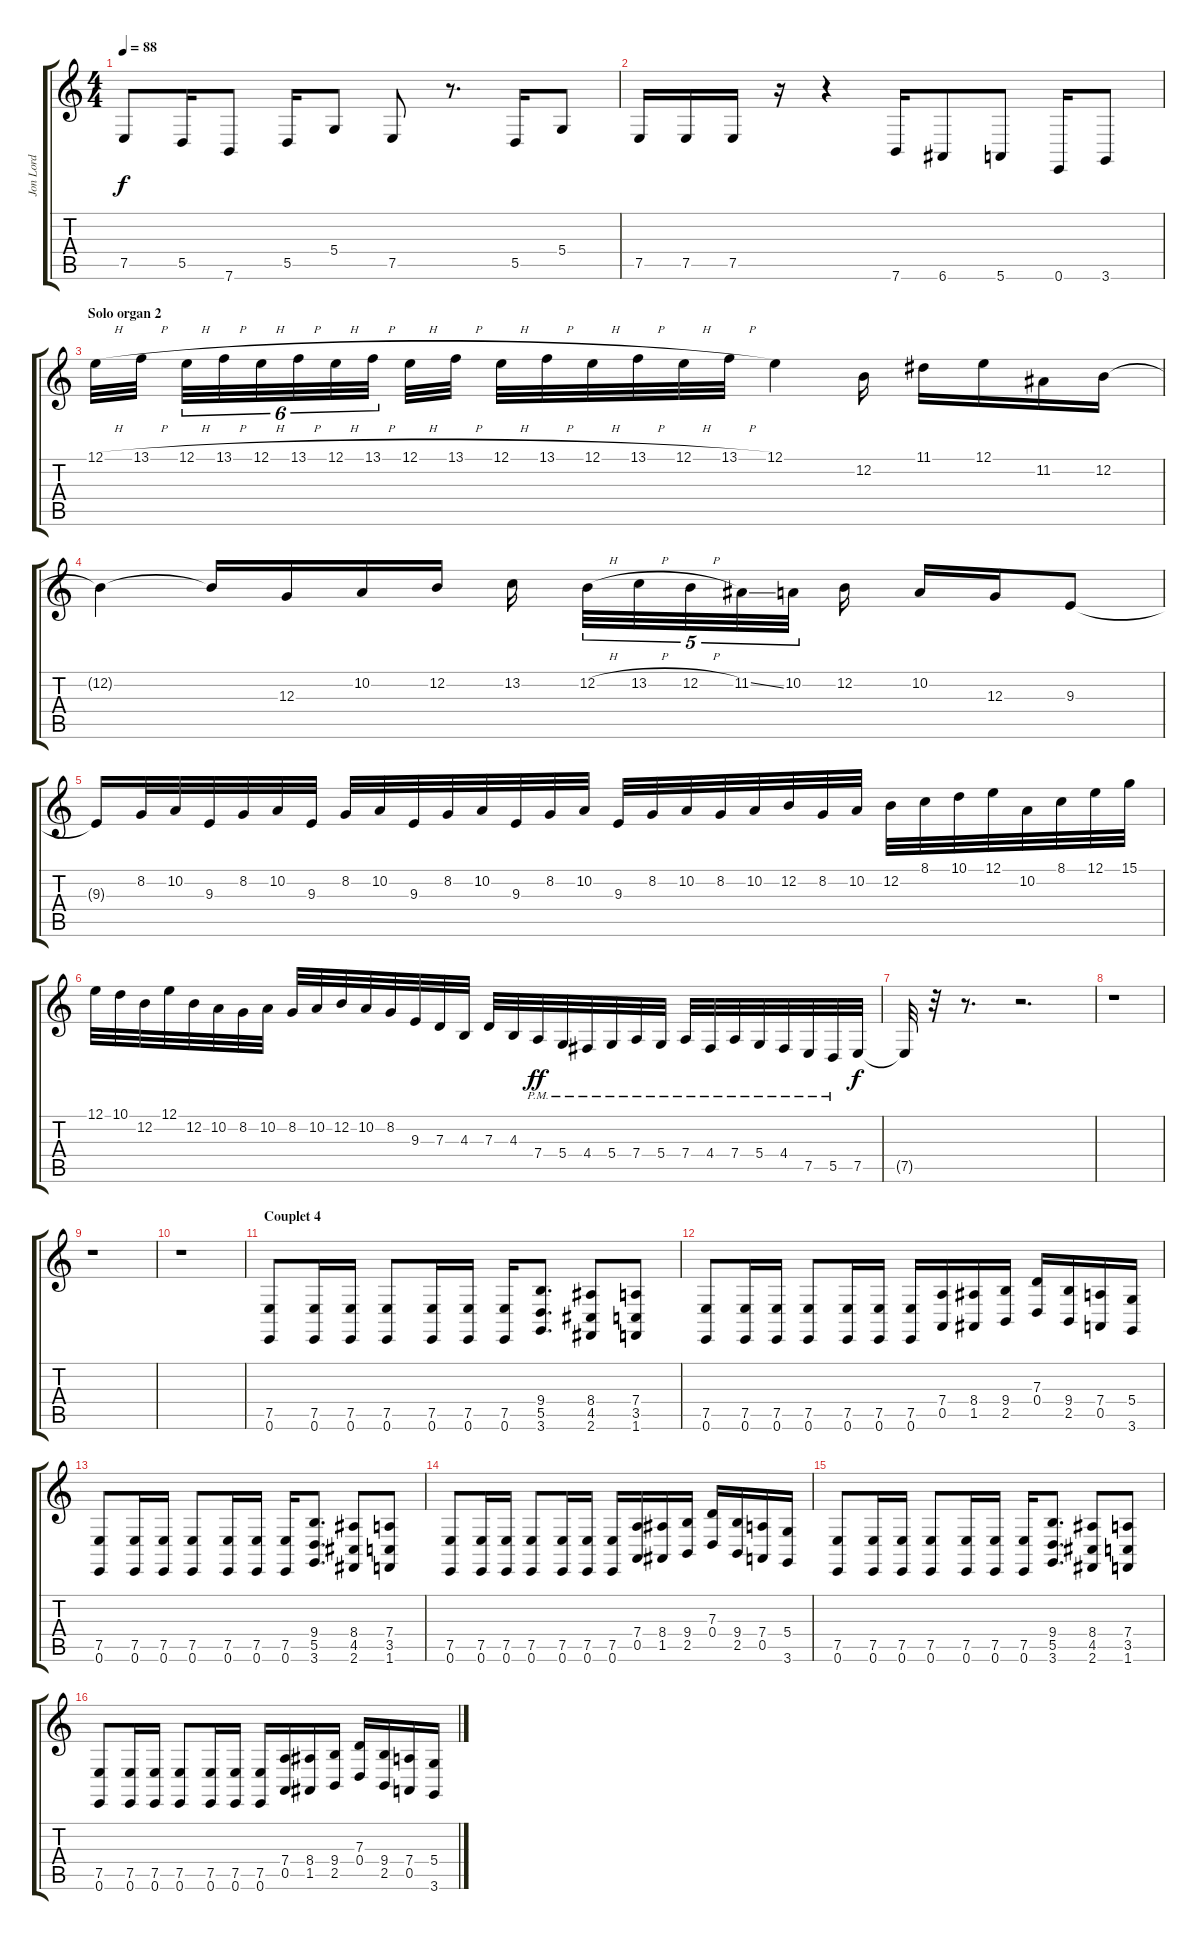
\track ("Jon Lord" "Jon Lord") {instrument drawbarorgan}
\staff {score tabs}
\tuning (E4 B3 G3 D3 A2 E2) {hide}
\ts (4 4)
\tempo 88
\clef g2
\ks c
7.5.8{dy f} 5.5.16 7.6.8 5.5.16 5.4.8 7.5.8 r.8{d} 5.5.16 5.4.8 |
7.5.16 7.5.16 7.5.16 r.16 r.4 7.6.16 6.6.8 5.6.8 0.6.16 3.6.8 |
\section ("" "Solo organ 2")
12.1{h}.32 13.1{h}.32 12.1{h}.32{tu (6 4)} 13.1{h}.32{tu (6 4)} 12.1{h}.32{tu (6 4)} 13.1{h}.32{tu (6 4)} 12.1{h}.32{tu (6 4)} 13.1{h}.32{tu (6 4)} 12.1{h}.32 13.1{h}.32 12.1{h}.32 13.1{h}.32 12.1{h}.32 13.1{h}.32 12.1{h}.32 13.1{h}.32 12.1.4 12.2.16 11.1.16 12.1.16 11.2.16 12.2.16 |
12.2{t}.4 12.2{t}.16 12.3.16 10.2.16 12.2.16 13.2.16 12.2{h}.32{tu (5 4)} 13.2{h}.32{tu (5 4)} 12.2{h}.32{tu (5 4)} 11.2{ss}.32{tu (5 4)} 10.2.32{tu (5 4)} 12.2.16 10.2.16 12.3.16 9.3.8 |
9.3{t}.16 8.2.32 10.2.32 9.3.32 8.2.32 10.2.32 9.3.32 8.2.32 10.2.32 9.3.32 8.2.32 10.2.32 9.3.32 8.2.32 10.2.32 9.3.32 8.2.32 10.2.32 8.2.32 10.2.32 12.2.32 8.2.32 10.2.32 12.2.32 8.1.32 10.1.32 12.1.32 10.2.32 8.1.32 12.1.32 15.1.32 |
12.1.32 10.1.32 12.2.32 12.1.32 12.2.32 10.2.32 8.2.32 10.2.32 8.2.32 10.2.32 12.2.32 10.2.32 8.2.32 9.3.32 7.3.32 4.3.32 7.3.32 4.3.32 7.4{pm}.32{dy ff} 5.4{pm}.32 4.4{pm}.32 5.4{pm}.32 7.4{pm}.32 5.4{pm}.32 7.4{pm}.32 4.4{pm}.32 7.4{pm}.32 5.4{pm}.32 4.4{pm}.32 7.5{pm}.32 5.5{pm}.32 7.5.32{dy f} |
7.5{t}.32 r.32 r.8{d} r.2{d} |
r.1 |
r.1 |
r.1 |
\section ("" "Couplet 4 ")
(7.5 0.6).8 (7.5 0.6).16 (7.5 0.6).16 (7.5 0.6).8 (7.5 0.6).16 (7.5 0.6).16 (7.5 0.6).16 (9.4 5.5 3.6).8{d} (8.4 4.5 2.6).8 (7.4 3.5 1.6).8 |
(7.5 0.6).8 (7.5 0.6).16 (7.5 0.6).16 (7.5 0.6).8 (7.5 0.6).16 (7.5 0.6).16 (7.5 0.6).16 (7.4 0.5).16 (8.4 1.5).16 (9.4 2.5).16 (7.3 0.4).16 (9.4 2.5).16 (7.4 0.5).16 (5.4 3.6).16 |
(7.5 0.6).8 (7.5 0.6).16 (7.5 0.6).16 (7.5 0.6).8 (7.5 0.6).16 (7.5 0.6).16 (7.5 0.6).16 (9.4 5.5 3.6).8{d} (8.4 4.5 2.6).8 (7.4 3.5 1.6).8 |
(7.5 0.6).8 (7.5 0.6).16 (7.5 0.6).16 (7.5 0.6).8 (7.5 0.6).16 (7.5 0.6).16 (7.5 0.6).16 (7.4 0.5).16 (8.4 1.5).16 (9.4 2.5).16 (7.3 0.4).16 (9.4 2.5).16 (7.4 0.5).16 (5.4 3.6).16 |
(7.5 0.6).8 (7.5 0.6).16 (7.5 0.6).16 (7.5 0.6).8 (7.5 0.6).16 (7.5 0.6).16 (7.5 0.6).16 (9.4 5.5 3.6).8{d} (8.4 4.5 2.6).8 (7.4 3.5 1.6).8 |
(7.5 0.6).8 (7.5 0.6).16 (7.5 0.6).16 (7.5 0.6).8 (7.5 0.6).16 (7.5 0.6).16 (7.5 0.6).16 (7.4 0.5).16 (8.4 1.5).16 (9.4 2.5).16 (7.3 0.4).16 (9.4 2.5).16 (7.4 0.5).16 (5.4 3.6).16
